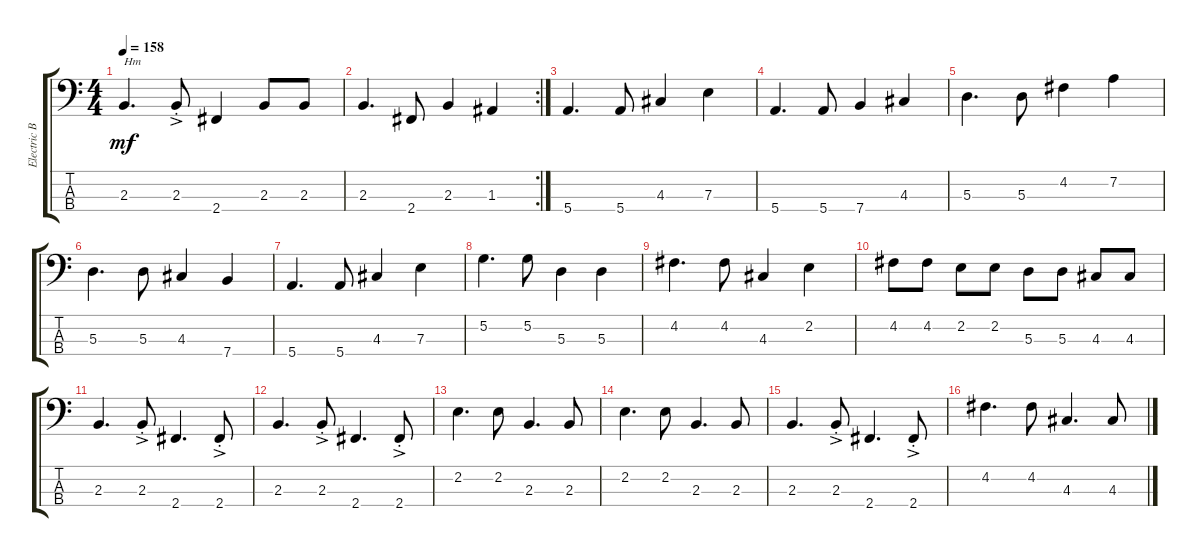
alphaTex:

\track ("Electric Bass" "Electric B") {instrument electricbassfinger}
\staff {score tabs}
\tuning (G2 D2 A1 E1) {hide}
\ts (4 4)
\tempo 158
\clef f4
\ks c
2.3.4{d txt "Hm" dy mf} 2.3{ac st}.8 2.4.4 2.3.8 2.3.8 |
\rc 2
2.3.4{d} 2.4.8 2.3.4 1.3.4 |
5.4.4{d} 5.4.8 4.3.4 7.3.4 |
5.4.4{d} 5.4.8 7.4.4 4.3.4 |
5.3.4{d} 5.3.8 4.2.4 7.2.4 |
5.3.4{d} 5.3.8 4.3.4 7.4.4 |
5.4.4{d} 5.4.8 4.3.4 7.3.4 |
5.2.4{d} 5.2.8 5.3.4 5.3.4 |
4.2.4{d} 4.2.8 4.3.4 2.2.4 |
4.2.8 4.2.8 2.2.8 2.2.8 5.3.8 5.3.8 4.3.8 4.3.8 |
2.3.4{d} 2.3{ac st}.8 2.4.4{d} 2.4{ac st}.8 |
2.3.4{d} 2.3{ac st}.8 2.4.4{d} 2.4{ac st}.8 |
2.2.4{d} 2.2.8 2.3.4{d} 2.3.8 |
2.2.4{d} 2.2.8 2.3.4{d} 2.3.8 |
2.3.4{d} 2.3{ac st}.8 2.4.4{d} 2.4{ac st}.8 |
4.2.4{d} 4.2.8 4.3.4{d} 4.3.8
